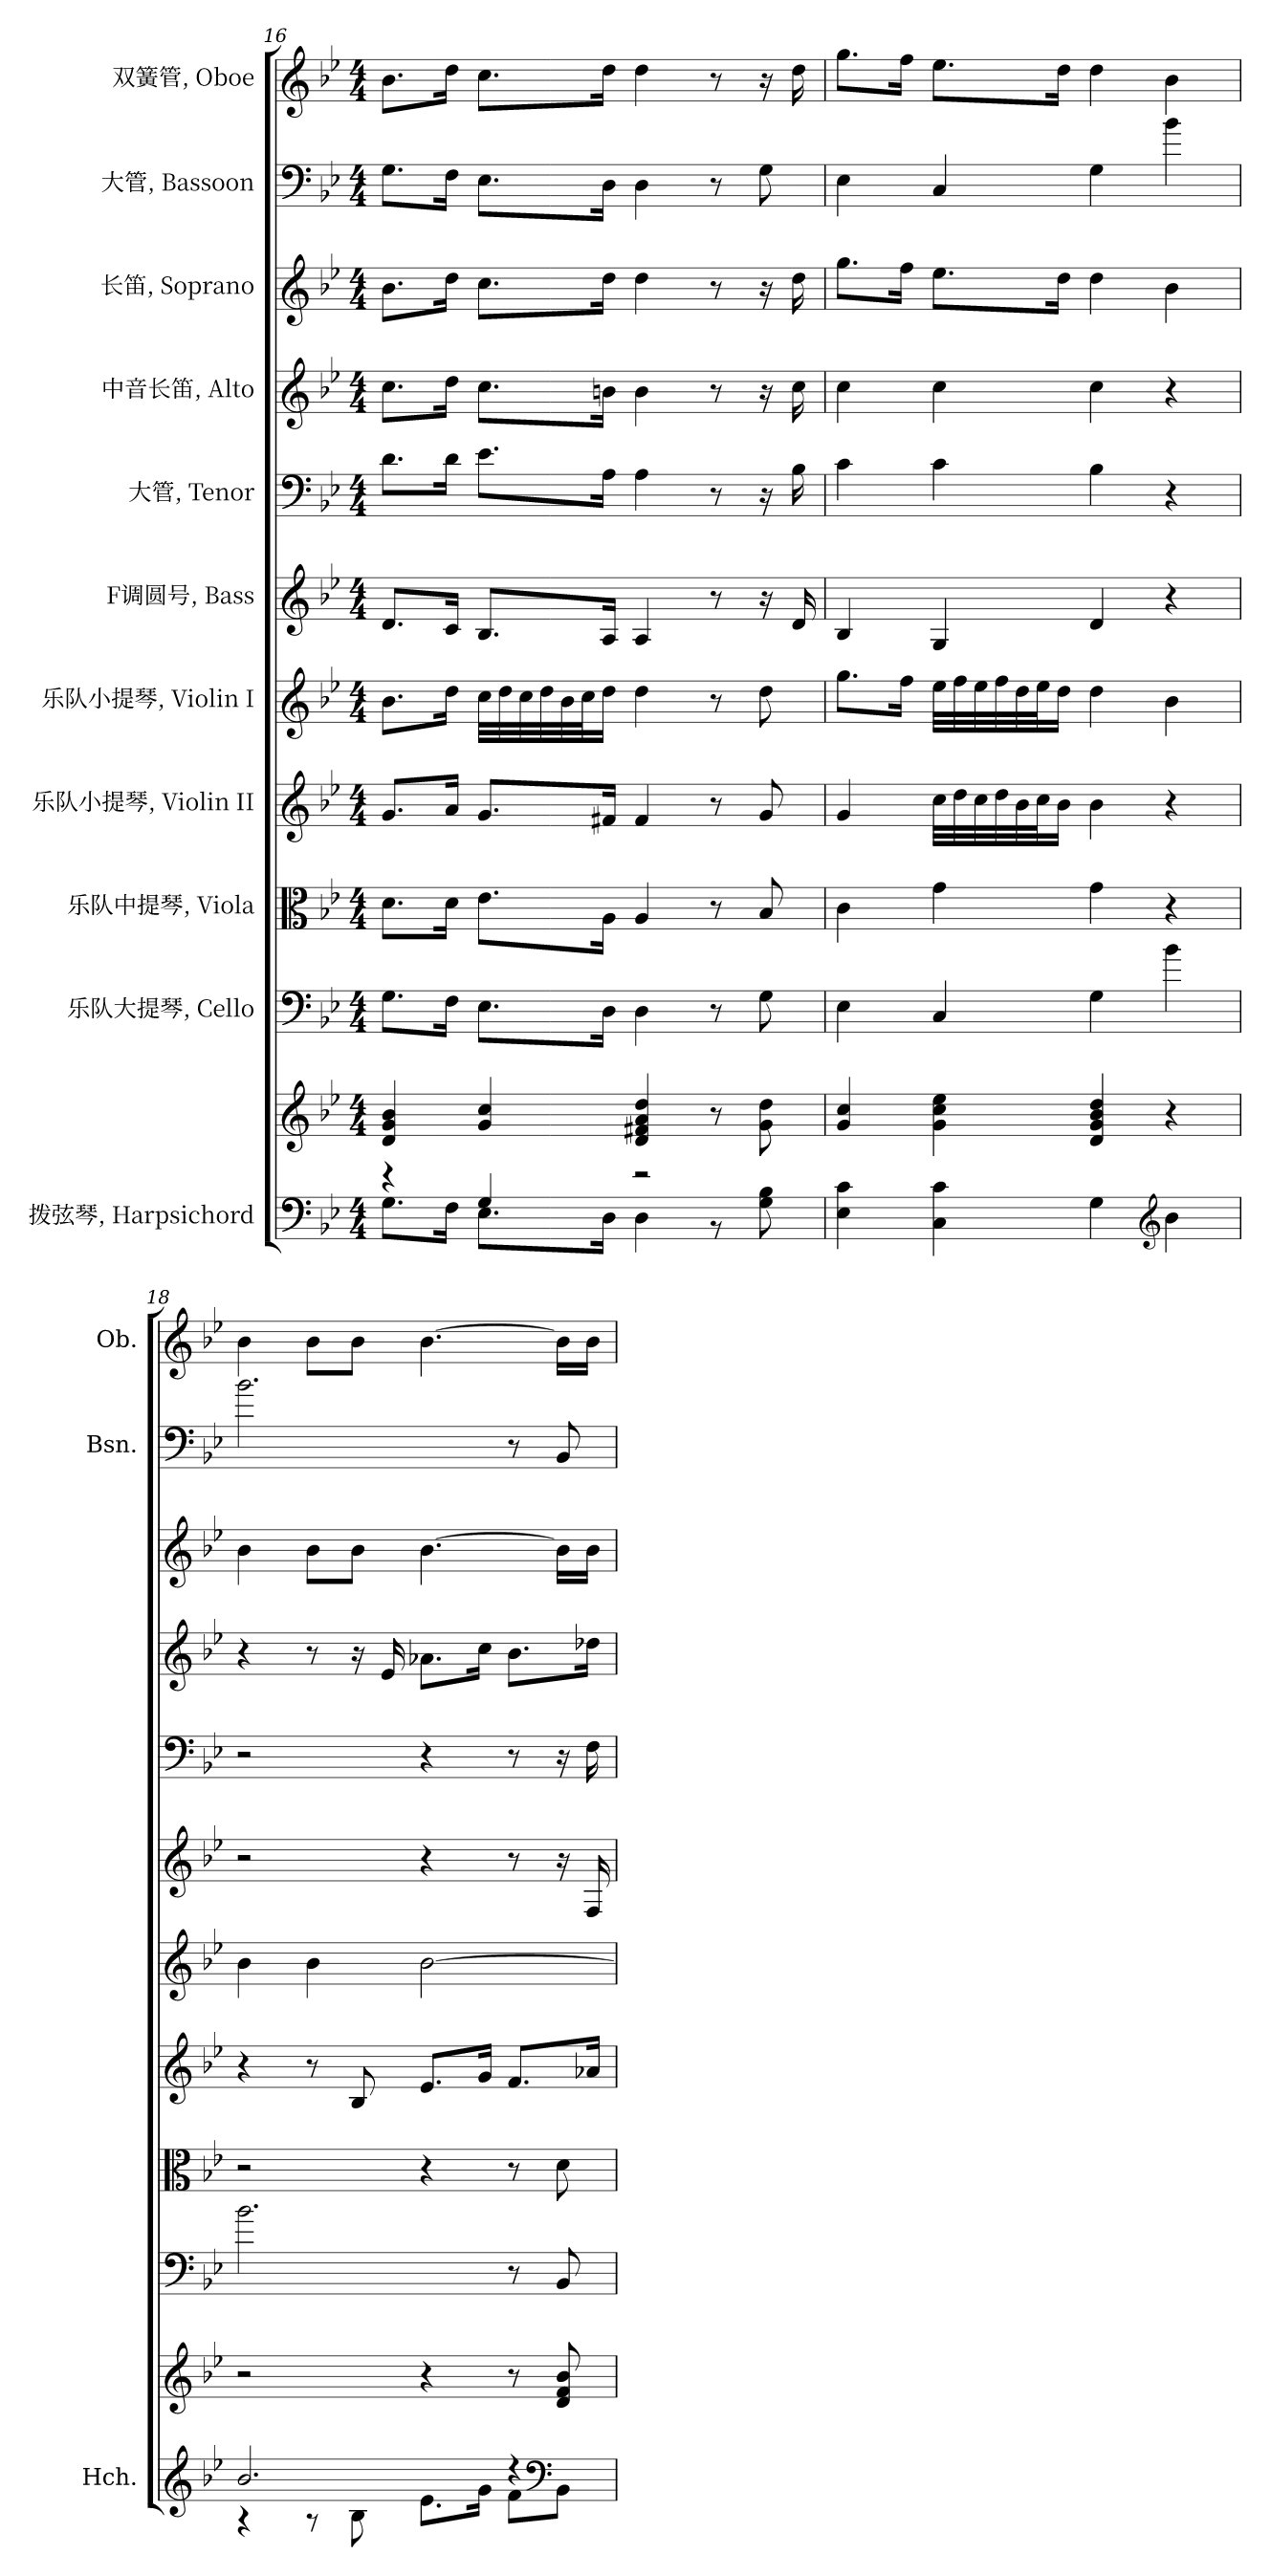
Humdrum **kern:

**kern	**kern	**kern	**kern	**kern	**kern	**kern	**kern	**kern	**kern	**kern	**kern
*part11	*part11	*part10	*part9	*part8	*part7	*part6	*part5	*part4	*part3	*part2	*part1
*staff12	*staff11	*staff10	*staff9	*staff8	*staff7	*staff6	*staff5	*staff4	*staff3	*staff2	*staff1
*I"拨弦琴, Harpsichord	*	*I"乐队大提琴, Cello	*I"乐队中提琴, Viola	*I"乐队小提琴, Violin II	*I"乐队小提琴, Violin I	*I"F调圆号, Bass	*I"大管, Tenor	*I"中音长笛, Alto	*I"长笛, Soprano	*I"大管, Bassoon	*I"双簧管, Oboe
*I'Hch.	*	*	*	*	*	*	*	*	*	*I'Bsn.	*I'Ob.
!!LO:PB:g=z
*clefF4	*clefG2	*clefF4	*clefC3	*clefG2	*clefG2	*clefG2	*clefF4	*clefG2	*clefG2	*clefF4	*clefG2
*	*	*	*	*	*	*ITrd4c7	*	*ITrd3c5	*	*	*
*k[b-e-]	*k[b-e-]	*k[b-e-]	*k[b-e-]	*k[b-e-]	*k[b-e-]	*k[b-e-a-]	*k[b-e-]	*k[b-]	*k[b-e-]	*k[b-e-]	*k[b-e-]
*M4/4	*M4/4	*M4/4	*M4/4	*M4/4	*M4/4	*M4/4	*M4/4	*M4/4	*M4/4	*M4/4	*M4/4
=16	=16	=16	=16	=16	=16	=16	=16	=16	=16	=16	=16
*^	*	*	*	*	*	*	*	*	*	*	*
4r	8.G\L	4d/ 4g/ 4b-/	8.G\L	8.d\L	8.g/L	8.b-\L	8.G/L	8.d\L	8.g\L	8.b-\L	8.G\L	8.b-\L
.	16F\Jk	.	16F\Jk	16d\Jk	16a/Jk	16dd\Jk	16F/Jk	16d\Jk	16a\Jk	16dd\Jk	16F\Jk	16dd\Jk
4G/	8.E-\L	4g/ 4cc/	8.E-\L	8.e-\L	8.g/L	32cc\LLL	8.E-/L	8.e-\L	8.g\L	8.cc\L	8.E-\L	8.cc\L
.	.	.	.	.	.	32dd\	.	.	.	.	.	.
.	.	.	.	.	.	32cc\	.	.	.	.	.	.
.	.	.	.	.	.	32dd\	.	.	.	.	.	.
.	.	.	.	.	.	32b-\	.	.	.	.	.	.
.	.	.	.	.	.	32cc\J	.	.	.	.	.	.
.	16D\Jk	.	16D\Jk	16A\Jk	16f#X/Jk	16dd\JJ	16D/Jk	16A\Jk	16f#X\Jk	16dd\Jk	16D\Jk	16dd\Jk
2r	4D\	4d/ 4f#X/ 4a/ 4dd/	4D\	4A/	4f#/	4dd\	4D/	4A\	4f#\	4dd\	4D\	4dd\
.	8r	8r	8r	8r	8r	8r	8r	8r	8r	8r	8r	8r
.	8G\ 8B-\	8g\ 8dd\	8G\	8B-/	8g/	8dd\	16r	16r	16r	16r	8G\	16r
.	.	.	.	.	.	.	16G/	16B-\	16g\	16dd\	.	16dd\
*v	*v	*	*	*	*	*	*	*	*	*	*	*
=17	=17	=17	=17	=17	=17	=17	=17	=17	=17	=17	=17
4E-\ 4c\	4g/ 4cc/	4E-\	4c\	4g/	8.gg\L	4E-/	4c\	4g\	8.gg\L	4E-\	8.gg\L
.	.	.	.	.	16ff\Jk	.	.	.	16ff\Jk	.	16ff\Jk
4C\ 4c\	4g\ 4cc\ 4ee-\	4C/	4g\	32cc\LLL	32ee-\LLL	4C/	4c\	4g\	8.ee-\L	4C/	8.ee-\L
.	.	.	.	32dd\	32ff\	.	.	.	.	.	.
.	.	.	.	32cc\	32ee-\	.	.	.	.	.	.
.	.	.	.	32dd\	32ff\	.	.	.	.	.	.
.	.	.	.	32b-\	32dd\	.	.	.	.	.	.
.	.	.	.	32cc\J	32ee-\J	.	.	.	.	.	.
.	.	.	.	16b-\JJ	16dd\JJ	.	.	.	16dd\Jk	.	16dd\Jk
4G\	4d/ 4g/ 4b-/ 4dd/	4G\	4g\	4b-\	4dd\	4G/	4B-\	4g\	4dd\	4G\	4dd\
*clefG2	*	*	*	*	*	*	*	*	*	*	*
4b-\	4r	4b-\	4r	4r	4b-\	4r	4r	4r	4b-\	4b-\	4b-\
=18	=18	=18	=18	=18	=18	=18	=18	=18	=18	=18	=18
*^	*	*	*	*	*	*	*	*	*	*	*
2.b-/	4r	2r	2.b-\	2r	4r	4b-\	2r	2r	4r	4b-\	2.b-\	4b-\
.	8r	.	.	.	8r	4b-\	.	.	8r	8b-\L	.	8b-\L
.	8B-\	.	.	.	8B-/	.	.	.	16r	8b-\J	.	8b-\J
.	.	.	.	.	.	.	.	.	16B-/	.	.	.
.	8.e-\L	4r	.	4r	8.e-/L	[2b-\	4r	4r	8.e-X\L	[4.b-\	.	[4.b-\
.	16g\Jk	.	.	.	16g/Jk	.	.	.	16g\Jk	.	.	.
4r	8f\L	8r	8r	8r	8.f/L	.	8r	8r	8.f\L	.	8r	.
*clefF4	*	*	*	*	*	*	*	*	*	*	*	*
.	8BB-\J	8d/ 8f/ 8b-/	8BB-/	8d\	.	.	16r	16r	.	16b-\LL]	8BB-/	16b-\LL]
.	.	.	.	.	16a-X/Jk	.	16BB-/	16F\	16a-X\Jk	16b-\JJ	.	16b-\JJ
*v	*v	*	*	*	*	*	*	*	*	*	*	*
=	=	=	=	=	=	=	=	=	=	=	=
*-	*-	*-	*-	*-	*-	*-	*-	*-	*-	*-	*-
